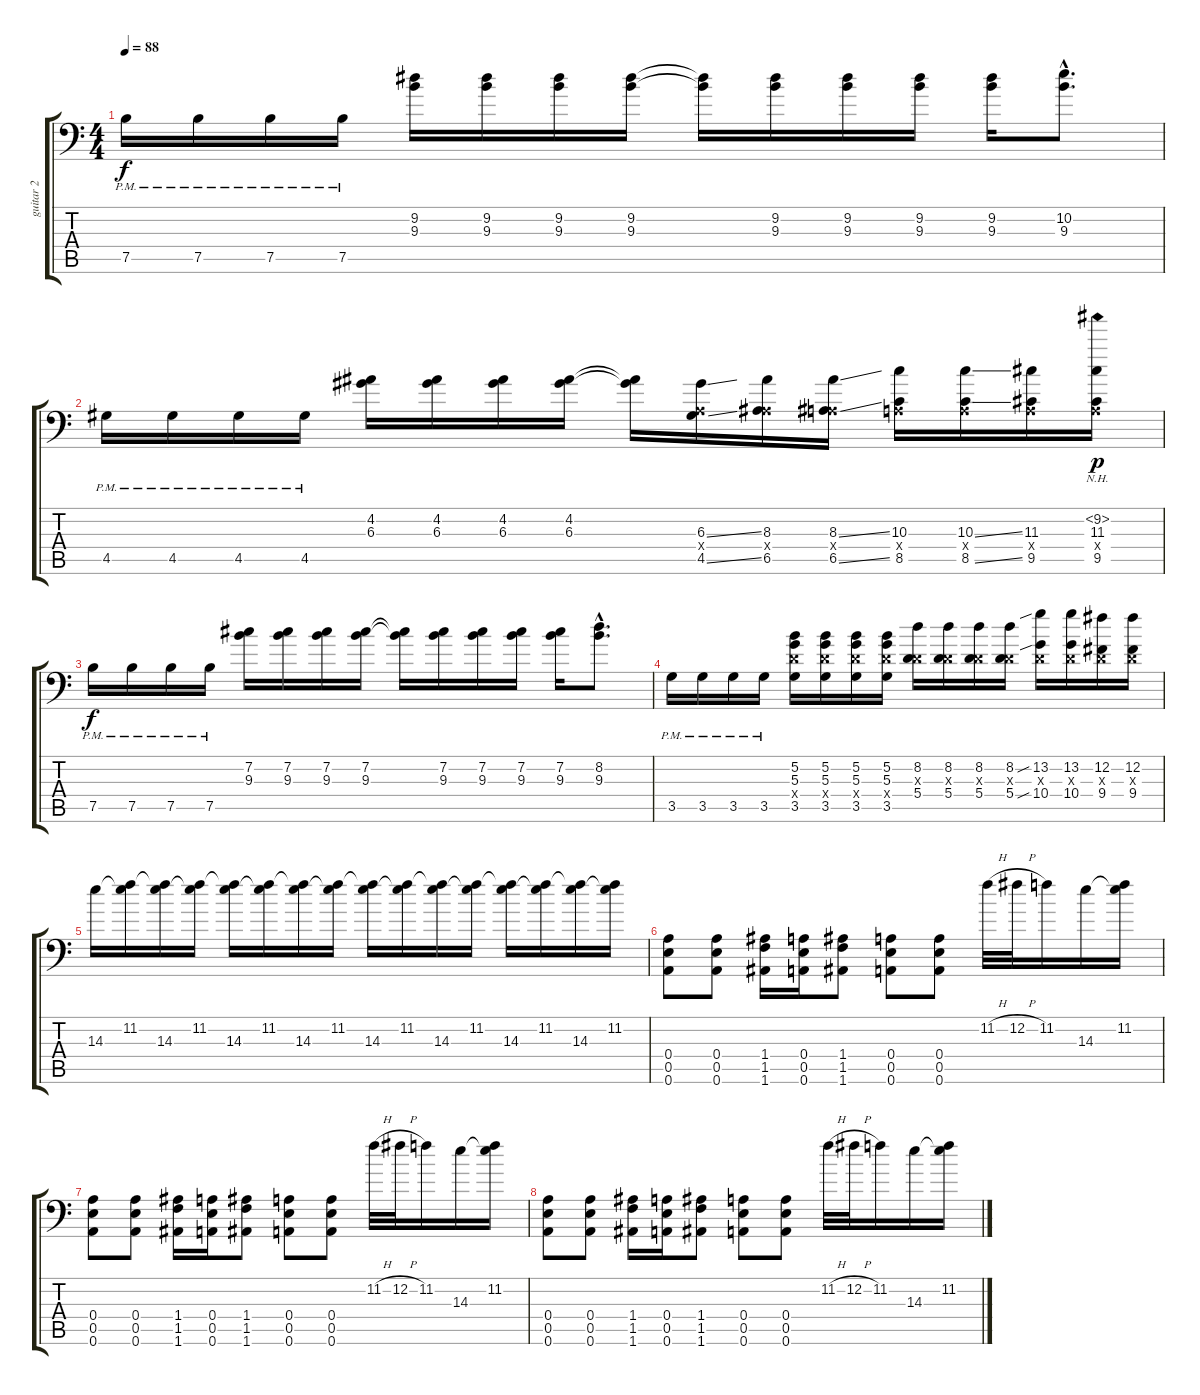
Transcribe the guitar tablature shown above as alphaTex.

\track ("guitar 2" "guitar 2") {instrument distortionguitar}
\staff {score tabs}
\tuning (B3 Gb3 D3 A2 E2 A1) {hide}
\ts (4 4)
\tempo 88
\clef f4
\ks c
7.5{pm}.16{dy f} 7.5{pm}.16 7.5{pm}.16 7.5{pm}.16 (9.2 9.3).16 (9.2 9.3).16 (9.2 9.3).16 (9.2 9.3).16 (9.2{t} 9.3{t}).16 (9.2 9.3).16 (9.2 9.3).16 (9.2 9.3).16 (9.2 9.3).16 (10.2{hac} 9.3{hac}).8{d} |
4.5{pm}.16 4.5{pm}.16 4.5{pm}.16 4.5{pm}.16 (4.2 6.3).16 (4.2 6.3).16 (4.2 6.3).16 (4.2 6.3).16 (4.2{t} 6.3{t}).16 (6.3{ss} 0.4{x} 4.5{ss}).16 (8.3 0.4{x} 6.5).16 (8.3{ss} 0.4{x} 6.5{ss}).16 (10.3 0.4{x} 8.5).16 (10.3{ss} 0.4{x} 8.5{ss}).16 (11.3 0.4{x} 9.5).16 (9.2{nh} 11.3 0.4{x} 9.5).16{dy p} |
7.5{pm}.16{dy f} 7.5{pm}.16 7.5{pm}.16 7.5{pm}.16 (7.2 9.3).16 (7.2 9.3).16 (7.2 9.3).16 (7.2 9.3).16 (7.2{t} 9.3{t}).16 (7.2 9.3).16 (7.2 9.3).16 (7.2 9.3).16 (7.2 9.3).16 (8.2{hac} 9.3{hac}).8{d} |
3.5{pm}.16 3.5{pm}.16 3.5{pm}.16 3.5{pm}.16 (5.2 5.3 5.4{x} 3.5).16 (5.2 5.3 5.4{x} 3.5).16 (5.2 5.3 5.4{x} 3.5).16 (5.2 5.3 5.4{x} 3.5).16 (8.2 0.3{x} 5.4).16 (8.2 0.3{x} 5.4).16 (8.2 0.3{x} 5.4).16 (8.2 0.3{x} 5.4).16 (13.2{sib} 0.3{x} 10.4{sib}).16 (13.2 0.3{x} 10.4).16 (12.2 0.3{x} 9.4).16 (12.2 0.3{x} 9.4).16 |
14.3.16 (11.2 14.3{t}).16 (11.2{t} 14.3).16 (11.2 14.3{t}).16 (11.2{t} 14.3).16 (11.2 14.3{t}).16 (11.2{t} 14.3).16 (11.2 14.3{t}).16 (11.2{t} 14.3).16 (11.2 14.3{t}).16 (11.2{t} 14.3).16 (11.2 14.3{t}).16 (11.2{t} 14.3).16 (11.2 14.3{t}).16 (11.2{t} 14.3).16 (11.2 14.3{t}).16 |
(0.4 0.5 0.6).8 (0.4 0.5 0.6).8 (1.4 1.5 1.6).16 (0.4 0.5 0.6).16 (1.4 1.5 1.6).8 (0.4 0.5 0.6).8 (0.4 0.5 0.6).8 11.2{h}.32 12.2{h}.32 11.2.16 14.3.16 (11.2 14.3{t}).16 |
(0.4 0.5 0.6).8 (0.4 0.5 0.6).8 (1.4 1.5 1.6).16 (0.4 0.5 0.6).16 (1.4 1.5 1.6).8 (0.4 0.5 0.6).8 (0.4 0.5 0.6).8 11.2{h}.32 12.2{h}.32 11.2.16 14.3.16 (11.2 14.3{t}).16 |
(0.4 0.5 0.6).8 (0.4 0.5 0.6).8 (1.4 1.5 1.6).16 (0.4 0.5 0.6).16 (1.4 1.5 1.6).8 (0.4 0.5 0.6).8 (0.4 0.5 0.6).8 11.2{h}.32 12.2{h}.32 11.2.16 14.3.16 (11.2 14.3{t}).16
